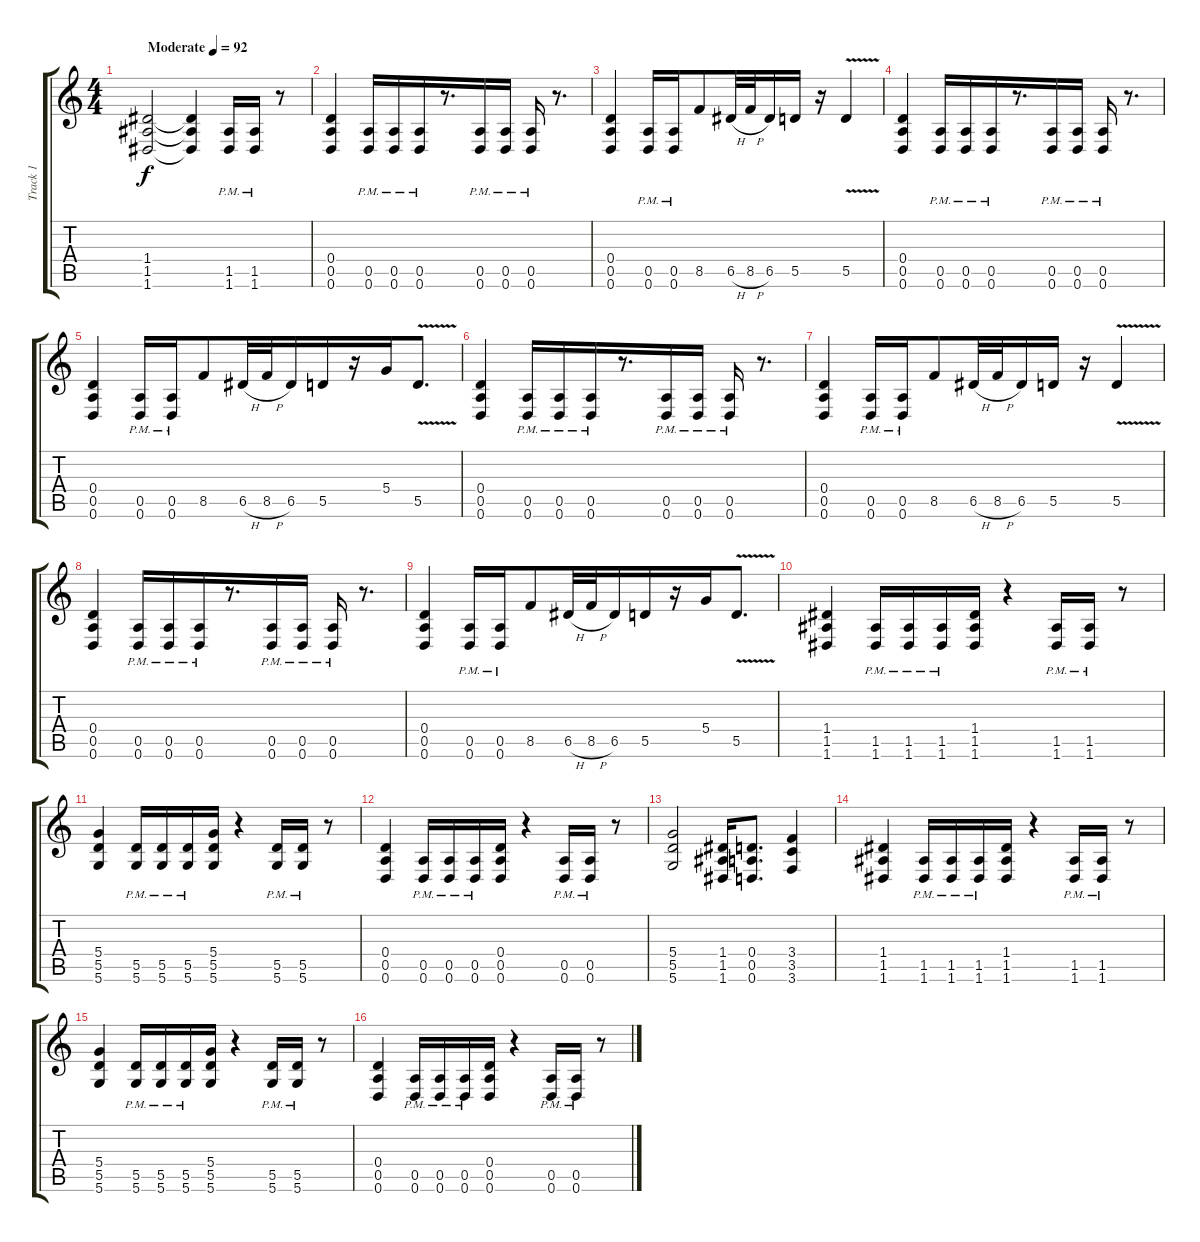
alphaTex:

\track ("Track 1" "Track 1") {instrument distortionguitar}
\staff {score tabs}
\tuning (E4 B3 G3 D3 A2 D2) {hide}
\ts (4 4)
\tempo (92 "Moderate")
\clef g2
\ks c
(1.4 1.5 1.6).2{dy f instrument distortionguitar beam merge} (1.4{t} 1.5{t} 1.6{t}).4 (1.5{pm} 1.6{pm}).16 (1.5{pm} 1.6{pm}).16 r.8 |
(0.4 0.5 0.6).4{beam merge} (0.5{pm} 0.6{pm}).16 (0.5{pm} 0.6{pm}).16{beam merge} (0.5{pm} 0.6{pm}).16{beam merge} r.8{d} (0.5{pm} 0.6{pm}).16{beam merge} (0.5{pm} 0.6{pm}).16 (0.5{pm} 0.6{pm}).16 r.8{d} |
(0.4 0.5 0.6).4{beam merge} (0.5{pm} 0.6{pm}).16 (0.5{pm} 0.6{pm}).16{beam merge} 8.5.8{beam merge} 6.5{h}.32 8.5{h}.32{beam merge} 6.5.16 5.5.16{beam merge} r.16 5.5{v}.4 |
(0.4 0.5 0.6).4{beam merge} (0.5{pm} 0.6{pm}).16 (0.5{pm} 0.6{pm}).16{beam merge} (0.5{pm} 0.6{pm}).16{beam merge} r.8{d} (0.5{pm} 0.6{pm}).16{beam merge} (0.5{pm} 0.6{pm}).16 (0.5{pm} 0.6{pm}).16 r.8{d} |
(0.4 0.5 0.6).4{beam merge} (0.5{pm} 0.6{pm}).16 (0.5{pm} 0.6{pm}).16{beam merge} 8.5.8{beam merge} 6.5{h}.32 8.5{h}.32{beam merge} 6.5.16 5.5.16{beam merge} r.16 5.4.16 5.5{v}.8{d} |
(0.4 0.5 0.6).4{beam merge} (0.5{pm} 0.6{pm}).16 (0.5{pm} 0.6{pm}).16{beam merge} (0.5{pm} 0.6{pm}).16{beam merge} r.8{d} (0.5{pm} 0.6{pm}).16{beam merge} (0.5{pm} 0.6{pm}).16 (0.5{pm} 0.6{pm}).16 r.8{d} |
(0.4 0.5 0.6).4{beam merge} (0.5{pm} 0.6{pm}).16 (0.5{pm} 0.6{pm}).16{beam merge} 8.5.8{beam merge} 6.5{h}.32 8.5{h}.32{beam merge} 6.5.16 5.5.16{beam merge} r.16 5.5{v}.4 |
(0.4 0.5 0.6).4{beam merge} (0.5{pm} 0.6{pm}).16 (0.5{pm} 0.6{pm}).16{beam merge} (0.5{pm} 0.6{pm}).16{beam merge} r.8{d} (0.5{pm} 0.6{pm}).16{beam merge} (0.5{pm} 0.6{pm}).16 (0.5{pm} 0.6{pm}).16 r.8{d} |
(0.4 0.5 0.6).4{beam merge} (0.5{pm} 0.6{pm}).16 (0.5{pm} 0.6{pm}).16{beam merge} 8.5.8{beam merge} 6.5{h}.32 8.5{h}.32{beam merge} 6.5.16 5.5.16{beam merge} r.16 5.4.16 5.5{v}.8{d} |
(1.4 1.5 1.6).4{beam merge} (1.5{pm} 1.6{pm}).16 (1.5{pm} 1.6{pm}).16{beam merge} (1.5{pm} 1.6{pm}).16 (1.4 1.5 1.6).16 r.4 (1.5{pm} 1.6{pm}).16{beam merge} (1.5{pm} 1.6{pm}).16{beam merge} r.8 |
(5.4 5.5 5.6).4{beam merge} (5.5{pm} 5.6{pm}).16 (5.5{pm} 5.6{pm}).16{beam merge} (5.5{pm} 5.6{pm}).16 (5.4 5.5 5.6).16 r.4 (5.5{pm} 5.6{pm}).16{beam merge} (5.5{pm} 5.6{pm}).16{beam merge} r.8 |
(0.4 0.5 0.6).4{beam merge} (0.5{pm} 0.6{pm}).16 (0.5{pm} 0.6{pm}).16{beam merge} (0.5{pm} 0.6{pm}).16 (0.4 0.5 0.6).16 r.4 (0.5{pm} 0.6{pm}).16{beam merge} (0.5{pm} 0.6{pm}).16{beam merge} r.8 |
(5.4 5.5 5.6).2 (1.4 1.5 1.6).16 (0.4 0.5 0.6).8{d beam merge} (3.4 3.5 3.6).4 |
(1.4 1.5 1.6).4{beam merge} (1.5{pm} 1.6{pm}).16 (1.5{pm} 1.6{pm}).16{beam merge} (1.5{pm} 1.6{pm}).16 (1.4 1.5 1.6).16 r.4 (1.5{pm} 1.6{pm}).16{beam merge} (1.5{pm} 1.6{pm}).16{beam merge} r.8 |
(5.4 5.5 5.6).4{beam merge} (5.5{pm} 5.6{pm}).16 (5.5{pm} 5.6{pm}).16{beam merge} (5.5{pm} 5.6{pm}).16 (5.4 5.5 5.6).16 r.4 (5.5{pm} 5.6{pm}).16{beam merge} (5.5{pm} 5.6{pm}).16{beam merge} r.8 |
(0.4 0.5 0.6).4{beam merge} (0.5{pm} 0.6{pm}).16 (0.5{pm} 0.6{pm}).16{beam merge} (0.5{pm} 0.6{pm}).16 (0.4 0.5 0.6).16 r.4 (0.5{pm} 0.6{pm}).16{beam merge} (0.5{pm} 0.6{pm}).16{beam merge} r.8
